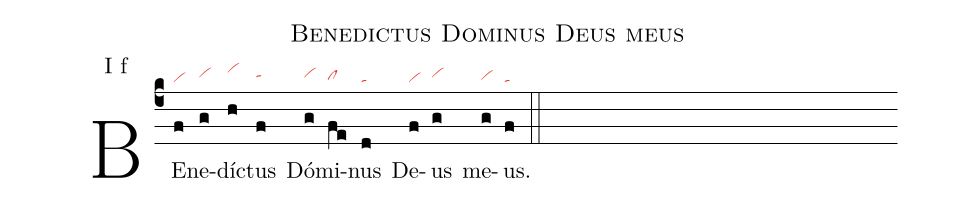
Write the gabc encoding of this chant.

name: Benedictus Dominus Deus meus;
annotation: I f;
mode: 1;
nabc-lines: 1;
%%
(c4)
BE(f|vi)ne(g|vihh)dí(h|vihj)ctus(f|tahh) Dó(g|vihh)mi(fe|clhg)nus(d|ta) De(f|vi)us(g|vihh) me(g|vihg)us.(f|ta) (::)
